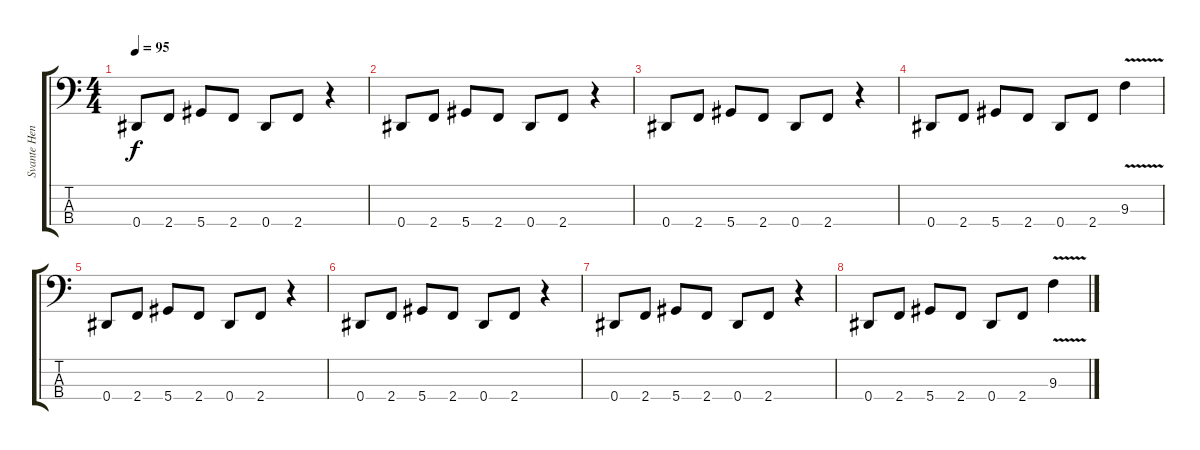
\track ("Svante Henrysson" "Svante Hen") {instrument electricbassfinger}
\staff {score tabs}
\tuning (Gb2 Db2 Ab1 Eb1) {hide}
\ts (4 4)
\tempo 95
\clef f4
\ks c
0.4.8{dy f} 2.4.8 5.4.8 2.4.8 0.4.8 2.4.8 r.4 |
0.4.8 2.4.8 5.4.8 2.4.8 0.4.8 2.4.8 r.4 |
0.4.8 2.4.8 5.4.8 2.4.8 0.4.8 2.4.8 r.4 |
0.4.8 2.4.8 5.4.8 2.4.8 0.4.8 2.4.8 9.3{v}.4 |
0.4.8 2.4.8 5.4.8 2.4.8 0.4.8 2.4.8 r.4 |
0.4.8 2.4.8 5.4.8 2.4.8 0.4.8 2.4.8 r.4 |
0.4.8 2.4.8 5.4.8 2.4.8 0.4.8 2.4.8 r.4 |
0.4.8 2.4.8 5.4.8 2.4.8 0.4.8 2.4.8 9.3{v}.4
